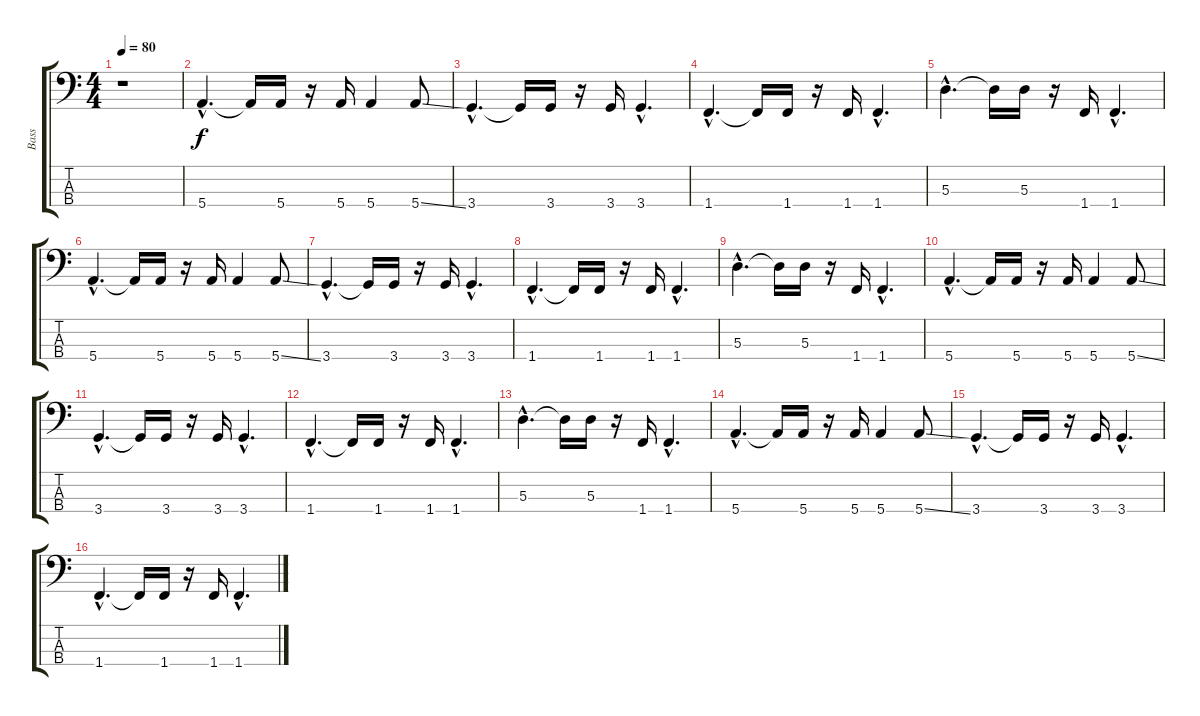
\track ("Bass" "Bass") {instrument acousticguitarnylon}
\staff {score tabs}
\tuning (G2 D2 A1 E1) {hide}
\ts (4 4)
\section ("" "")
\tempo 80
\clef f4
\ks c
r.1{dy f instrument acousticguitarnylon} |
5.4{hac}.4{d} 5.4{t}.16 5.4.16 r.16 5.4.16 5.4.4 5.4{ss}.8 |
3.4{hac}.4{d} 3.4{t}.16 3.4.16 r.16 3.4.16 3.4{hac}.4{d} |
1.4{hac}.4{d} 1.4{t}.16 1.4.16 r.16 1.4.16 1.4{hac}.4{d} |
5.3{hac}.4{d} 5.3{t}.16 5.3.16 r.16 1.4.16 1.4{hac}.4{d} |
5.4{hac}.4{d} 5.4{t}.16 5.4.16 r.16 5.4.16 5.4.4 5.4{ss}.8 |
3.4{hac}.4{d} 3.4{t}.16 3.4.16 r.16 3.4.16 3.4{hac}.4{d} |
1.4{hac}.4{d} 1.4{t}.16 1.4.16 r.16 1.4.16 1.4{hac}.4{d} |
5.3{hac}.4{d} 5.3{t}.16 5.3.16 r.16 1.4.16 1.4{hac}.4{d} |
5.4{hac}.4{d} 5.4{t}.16 5.4.16 r.16 5.4.16 5.4.4 5.4{ss}.8 |
3.4{hac}.4{d} 3.4{t}.16 3.4.16 r.16 3.4.16 3.4{hac}.4{d} |
1.4{hac}.4{d} 1.4{t}.16 1.4.16 r.16 1.4.16 1.4{hac}.4{d} |
5.3{hac}.4{d} 5.3{t}.16 5.3.16 r.16 1.4.16 1.4{hac}.4{d} |
5.4{hac}.4{d} 5.4{t}.16 5.4.16 r.16 5.4.16 5.4.4 5.4{ss}.8 |
3.4{hac}.4{d} 3.4{t}.16 3.4.16 r.16 3.4.16 3.4{hac}.4{d} |
1.4{hac}.4{d} 1.4{t}.16 1.4.16 r.16 1.4.16 1.4{hac}.4{d}
